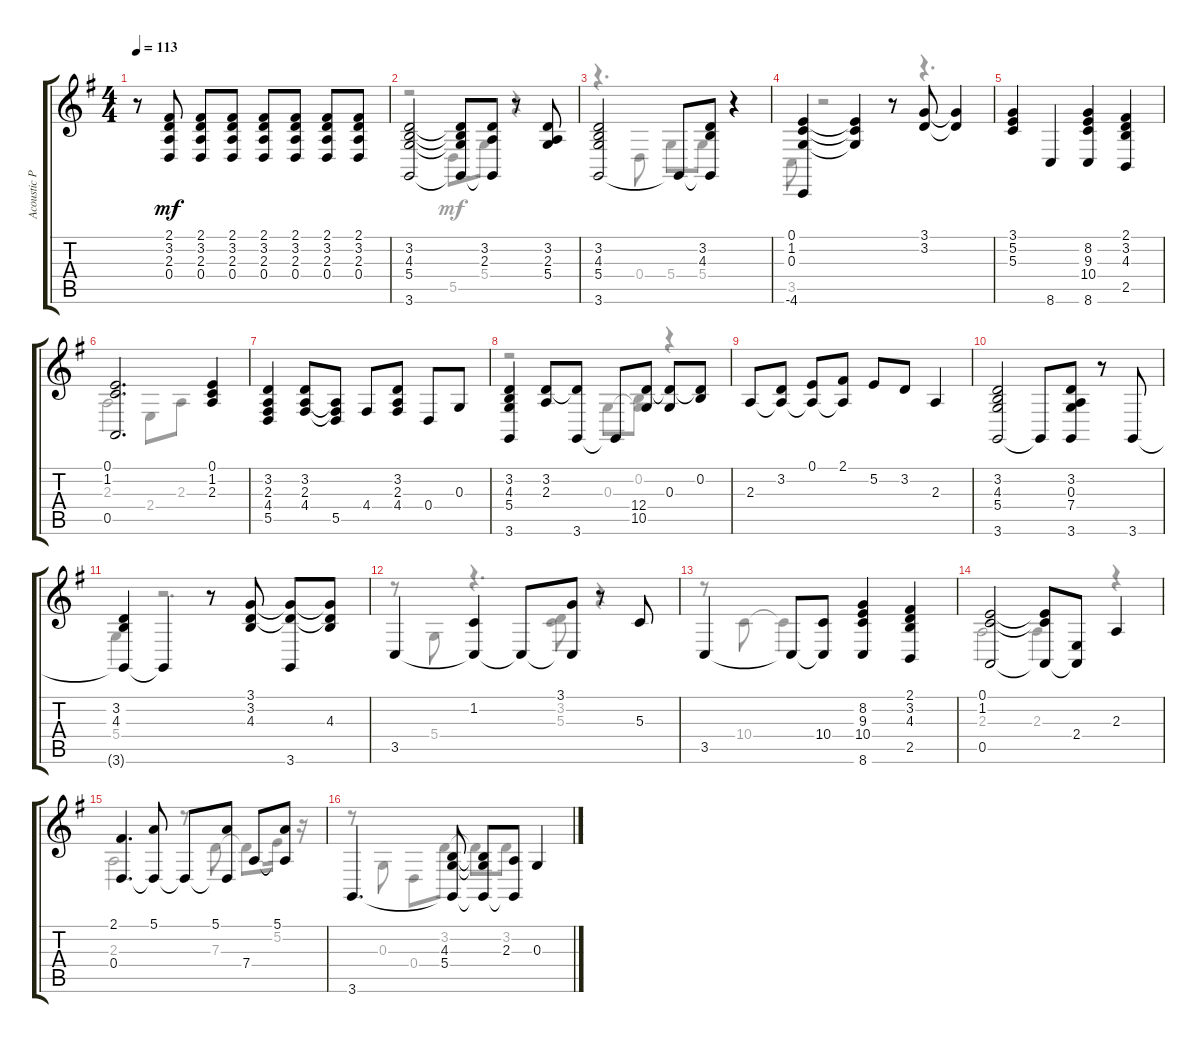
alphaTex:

\track ("Acoustic Piano" "Acoustic P") {instrument acousticgrandpiano}
\staff {score tabs}
\tuning (E4 B3 G3 D3 A2 E2) {hide}
\voice
\ts (4 4)
\tempo 113
\clef g2
\ks eminor
r.8{dy mf} (2.1 3.2 2.3 0.4).8 (2.1 3.2 2.3 0.4).8 (2.1 3.2 2.3 0.4).8 (2.1 3.2 2.3 0.4).8 (2.1 3.2 2.3 0.4).8 (2.1 3.2 2.3 0.4).8 (2.1 3.2 2.3 0.4).8 |
(3.2 4.3 5.4 3.6).2 (3.2{t} 4.3{t} 5.4{t} 3.6{t}).8 (3.2 2.3 3.6{t}).8 r.8 (3.2 2.3 5.4).8 |
(3.2 4.3 5.4 3.6).2 3.6{t}.8 (3.2 4.3 3.6{t}).8 r.4 |
(0.1 1.2 0.3 -4.6).4 (0.1{t} 1.2{t} 0.3{t}).4 r.8 (3.1 3.2).8 (3.1{t} 3.2{t}).4 |
(3.1 5.2 5.3).4 8.6.4 (8.2 9.3 10.4 8.6).4 (2.1 3.2 4.3 2.5).4 |
(0.1 1.2 0.5).2{d} (0.1 1.2 2.3).4 |
(3.2 2.3 4.4 5.5).4 (3.2 2.3 4.4).8 (2.3{t} 4.4{t} 5.5).8 4.4.8 (3.2 2.3 4.4).8 0.4.8 0.3.8 |
(3.2 4.3 5.4 3.6).4 (3.2 2.3).8 (3.2{t} 3.6).8 3.6{t}.8 (12.4 10.5).8 (0.3 12.4{t}).8 (0.2 12.4{t}).8 |
2.3.8 (3.2 2.3{t}).8 (0.1 2.3{t}).8 (2.1 2.3{t}).8 5.2.8 3.2.8 2.3.4 |
(3.2 4.3 5.4 3.6).2 3.6{t}.8 (3.2 0.3 7.4 3.6).8 r.8 3.6.8 |
(3.2 4.3 3.6{t}).4 3.6{t}.4 r.8 (3.1 3.2 4.3).8 (3.1{t} 3.2{t} 3.6).8 (3.1{t} 3.2{t} 4.3).8 |
3.5.4 (1.2 3.5{t}).4 3.5{t}.8 (3.1 3.5{t}).8 r.8 5.3.8 |
3.5.4 3.5{t}.8 (10.4 3.5{t}).8 (8.2 9.3 10.4 8.6).4 (2.1 3.2 4.3 2.5).4 |
(0.1 1.2 0.5).2 (0.1{t} 1.2{t} 0.5{t}).8 (2.4 0.5{t}).8 2.3.4 |
(2.1 0.4).4{d} (5.1 0.4{t}).8 0.4{t}.8 (5.1 0.4{t}).8 7.4.8 (5.1 7.4{t}).8 |
3.6.4{d} (4.3 5.4 3.6{t}).8 (4.3{t} 5.4{t} 3.6{t}).8 (2.3 3.6{t}).8 0.3.4
\voice
\clef g2
\ottava regular
\simile none
\ks eminor
|
r.2 5.5.8 5.4.8 r.4 |
r.4{d} 0.4.8 5.4.8 5.4.8 r.4 |
3.5.8 r.2 r.4{d} |
|
2.3.2 2.4.8 2.3.8 |
|
r.2 0.3.8 (0.2 0.3{t}).8 r.4 |
|
|
5.4.4 r.2{d} |
r.8 5.4.8 r.4{d} (3.2 5.3).8 r.4 |
r.8 10.4.8 10.4{t}.4 |
2.3.2 2.3.4 r.4 |
2.3.2 r.8 7.3.8 7.3{t}.8 5.2.16 r.16 |
r.8 0.3.8 0.4.8 3.2.8 3.2{t}.8 3.2.8
